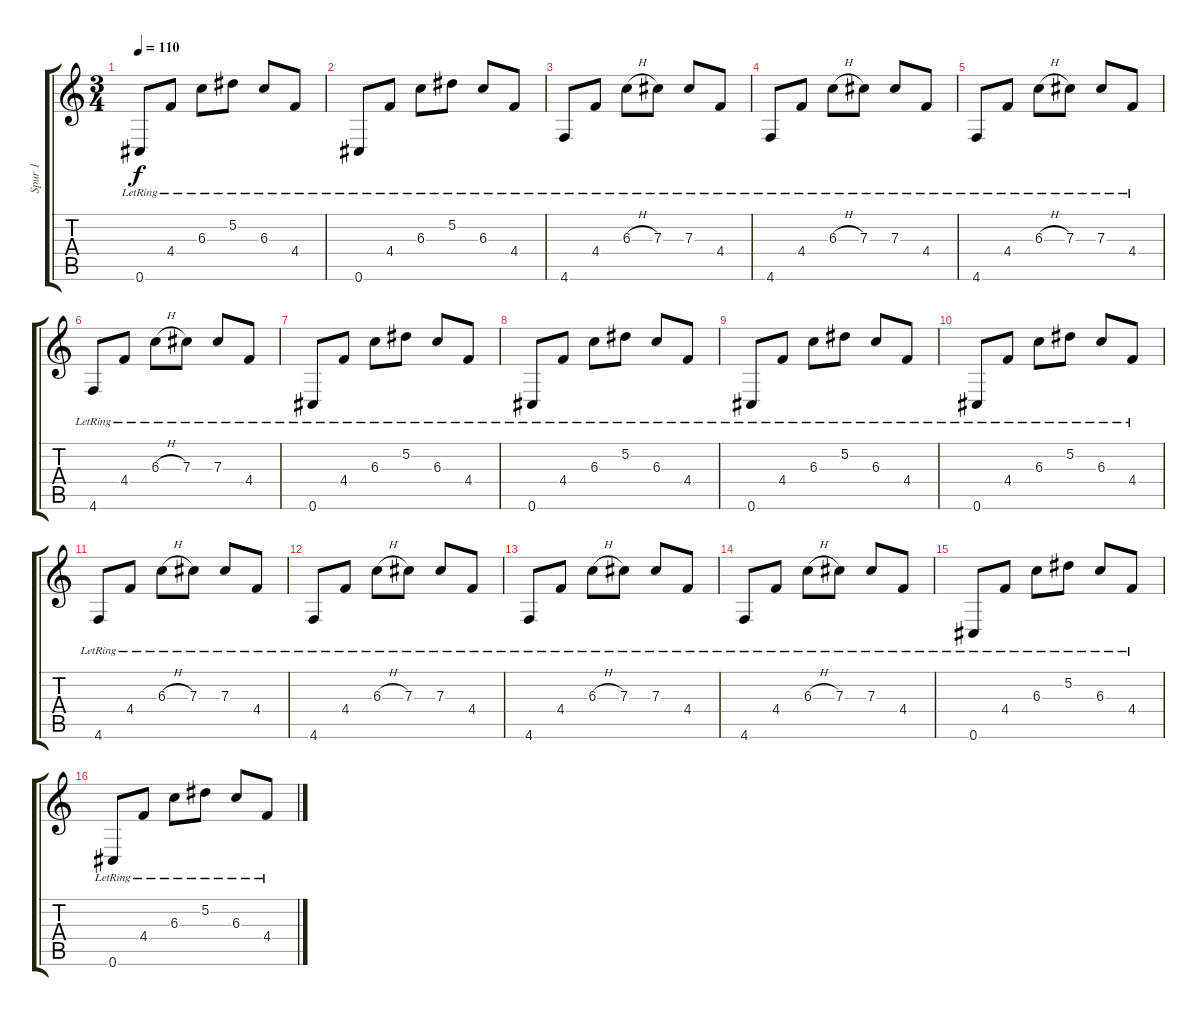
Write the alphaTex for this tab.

\track ("Spur 1" "Spur 1") {instrument distortionguitar}
\staff {score tabs}
\tuning (Eb4 Bb3 Gb3 Db3 Ab2 Db2) {hide}
\ts (3 4)
\tempo 110
\clef g2
\ks c
0.6{lr}.8{dy f} 4.4{lr}.8 6.3{lr}.8 5.2{lr}.8 6.3{lr}.8 4.4{lr}.8 |
0.6{lr}.8 4.4{lr}.8 6.3{lr}.8 5.2{lr}.8 6.3{lr}.8 4.4{lr}.8 |
4.6{lr}.8 4.4{lr}.8 6.3{h lr}.8 7.3{lr}.8 7.3{lr}.8 4.4{lr}.8 |
4.6{lr}.8 4.4{lr}.8 6.3{h lr}.8 7.3{lr}.8 7.3{lr}.8 4.4{lr}.8 |
4.6{lr}.8 4.4{lr}.8 6.3{h lr}.8 7.3{lr}.8 7.3{lr}.8 4.4{lr}.8 |
4.6{lr}.8 4.4{lr}.8 6.3{h lr}.8 7.3{lr}.8 7.3{lr}.8 4.4{lr}.8 |
0.6{lr}.8 4.4{lr}.8 6.3{lr}.8 5.2{lr}.8 6.3{lr}.8 4.4{lr}.8 |
0.6{lr}.8 4.4{lr}.8 6.3{lr}.8 5.2{lr}.8 6.3{lr}.8 4.4{lr}.8 |
0.6{lr}.8 4.4{lr}.8 6.3{lr}.8 5.2{lr}.8 6.3{lr}.8 4.4{lr}.8 |
0.6{lr}.8 4.4{lr}.8 6.3{lr}.8 5.2{lr}.8 6.3{lr}.8 4.4{lr}.8 |
4.6{lr}.8 4.4{lr}.8 6.3{h lr}.8 7.3{lr}.8 7.3{lr}.8 4.4{lr}.8 |
4.6{lr}.8 4.4{lr}.8 6.3{h lr}.8 7.3{lr}.8 7.3{lr}.8 4.4{lr}.8 |
4.6{lr}.8 4.4{lr}.8 6.3{h lr}.8 7.3{lr}.8 7.3{lr}.8 4.4{lr}.8 |
4.6{lr}.8 4.4{lr}.8 6.3{h lr}.8 7.3{lr}.8 7.3{lr}.8 4.4{lr}.8 |
0.6{lr}.8 4.4{lr}.8 6.3{lr}.8 5.2{lr}.8 6.3{lr}.8 4.4{lr}.8 |
0.6{lr}.8 4.4{lr}.8 6.3{lr}.8 5.2{lr}.8 6.3{lr}.8 4.4{lr}.8
